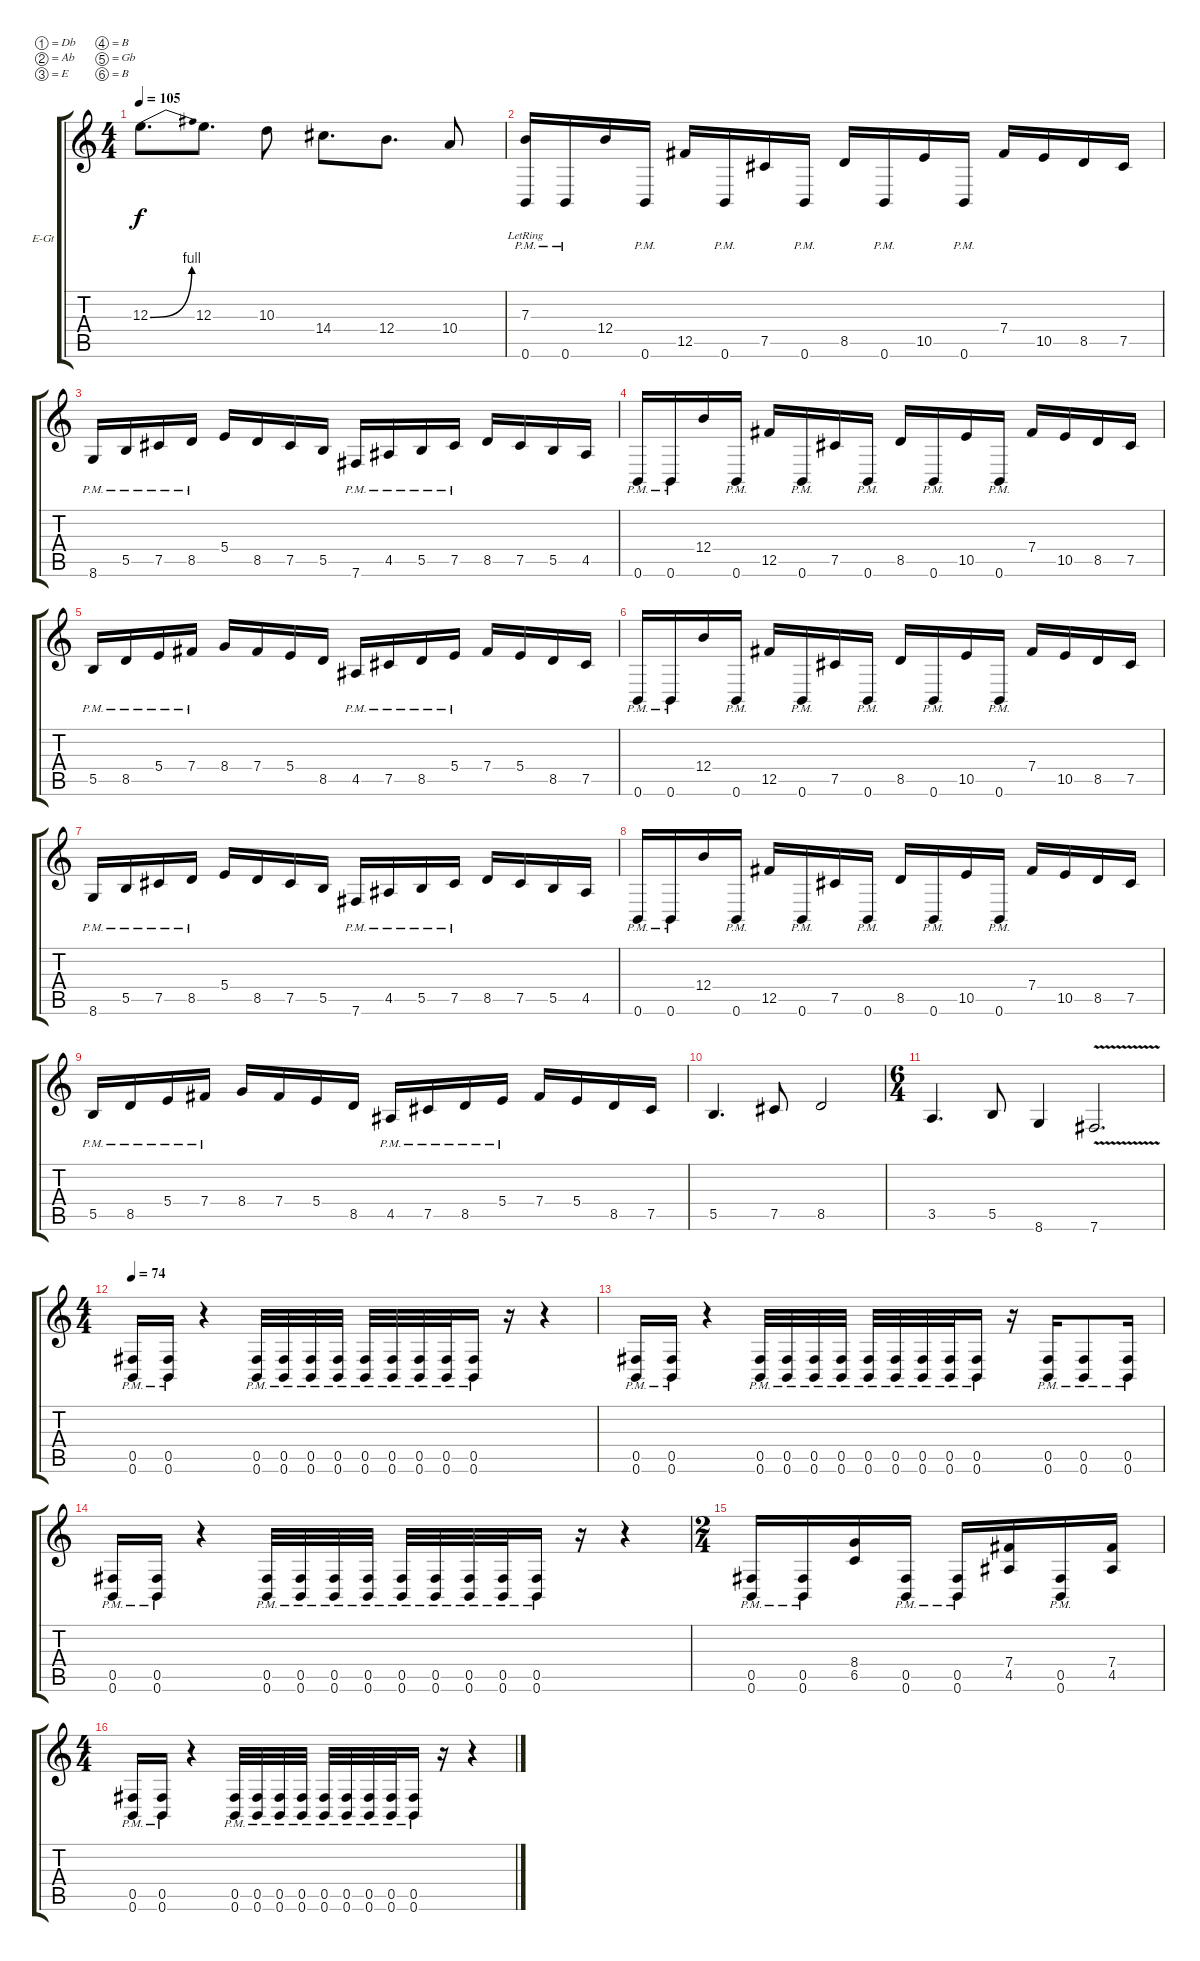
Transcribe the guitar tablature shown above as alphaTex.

\bracketExtendMode groupsimilarinstruments
\firstSystemTrackNameOrientation horizontal
\otherSystemsTrackNameOrientation horizontal
\track ("Ben Orum (Guitar)" "E-Gt") {instrument distortionguitar}
\staff {score tabs}
\tuning (Db4 Ab3 E3 B2 Gb2 B1)
\ts (4 4)
\tempo 105
\clef g2
\ks c
12.3{be (bend 0 0 60 4)}.8{d dy f} 12.3.8{d} 10.3.8 14.4.8{d} 12.4.8{d} 10.4.8 |
(7.3{lr} 0.6{pm}).16 0.6{pm}.16 12.4.16 0.6{pm}.16 12.5.16 0.6{pm}.16 7.5.16 0.6{pm}.16 8.5.16 0.6{pm}.16 10.5.16 0.6{pm}.16 7.4.16 10.5.16 8.5.16 7.5.16 |
8.6{pm}.16 5.5{pm}.16 7.5{pm}.16 8.5{pm}.16 5.4.16 8.5.16 7.5.16 5.5.16 7.6{pm}.16 4.5{pm}.16 5.5{pm}.16 7.5{pm}.16 8.5.16 7.5.16 5.5.16 4.5.16 |
0.6{pm}.16 0.6{pm}.16 12.4.16 0.6{pm}.16 12.5.16 0.6{pm}.16 7.5.16 0.6{pm}.16 8.5.16 0.6{pm}.16 10.5.16 0.6{pm}.16 7.4.16 10.5.16 8.5.16 7.5.16 |
5.5{pm}.16 8.5{pm}.16 5.4{pm}.16 7.4{pm}.16 8.4.16 7.4.16 5.4.16 8.5.16 4.5{pm}.16 7.5{pm}.16 8.5{pm}.16 5.4{pm}.16 7.4.16 5.4.16 8.5.16 7.5.16 |
0.6{pm}.16 0.6{pm}.16 12.4.16 0.6{pm}.16 12.5.16 0.6{pm}.16 7.5.16 0.6{pm}.16 8.5.16 0.6{pm}.16 10.5.16 0.6{pm}.16 7.4.16 10.5.16 8.5.16 7.5.16 |
8.6{pm}.16 5.5{pm}.16 7.5{pm}.16 8.5{pm}.16 5.4.16 8.5.16 7.5.16 5.5.16 7.6{pm}.16 4.5{pm}.16 5.5{pm}.16 7.5{pm}.16 8.5.16 7.5.16 5.5.16 4.5.16 |
0.6{pm}.16 0.6{pm}.16 12.4.16 0.6{pm}.16 12.5.16 0.6{pm}.16 7.5.16 0.6{pm}.16 8.5.16 0.6{pm}.16 10.5.16 0.6{pm}.16 7.4.16 10.5.16 8.5.16 7.5.16 |
5.5{pm}.16 8.5{pm}.16 5.4{pm}.16 7.4{pm}.16 8.4.16 7.4.16 5.4.16 8.5.16 4.5{pm}.16 7.5{pm}.16 8.5{pm}.16 5.4{pm}.16 7.4.16 5.4.16 8.5.16 7.5.16 |
5.5.4{d} 7.5.8 8.5.2 |
\ts (6 4)
\beaming (8 6 6)
3.5.4{d} 5.5.8 8.6.4 7.6{v}.2{d} |
\ts (4 4)
\beaming (8 2 2 2 2)
\tempo 74
(0.5{pm} 0.6{pm}).16 (0.5{pm} 0.6{pm}).16 r.4 (0.5{pm} 0.6{pm}).32 (0.5{pm} 0.6{pm}).32 (0.5{pm} 0.6{pm}).32 (0.5{pm} 0.6{pm}).32 (0.5{pm} 0.6{pm}).32 (0.5{pm} 0.6{pm}).32 (0.5{pm} 0.6{pm}).32 (0.5{pm} 0.6{pm}).32 (0.5{pm} 0.6{pm}).16 r.16 r.4 |
(0.5{pm} 0.6{pm}).16 (0.5{pm} 0.6{pm}).16 r.4 (0.5{pm} 0.6{pm}).32 (0.5{pm} 0.6{pm}).32 (0.5{pm} 0.6{pm}).32 (0.5{pm} 0.6{pm}).32 (0.5{pm} 0.6{pm}).32 (0.5{pm} 0.6{pm}).32 (0.5{pm} 0.6{pm}).32 (0.5{pm} 0.6{pm}).32 (0.5{pm} 0.6{pm}).16 r.16 (0.5{pm} 0.6{pm}).16 (0.5{pm} 0.6{pm}).8 (0.5{pm} 0.6{pm}).16 |
(0.5{pm} 0.6{pm}).16 (0.5{pm} 0.6{pm}).16 r.4 (0.5{pm} 0.6{pm}).32 (0.5{pm} 0.6{pm}).32 (0.5{pm} 0.6{pm}).32 (0.5{pm} 0.6{pm}).32 (0.5{pm} 0.6{pm}).32 (0.5{pm} 0.6{pm}).32 (0.5{pm} 0.6{pm}).32 (0.5{pm} 0.6{pm}).32 (0.5{pm} 0.6{pm}).16 r.16 r.4 |
\ts (2 4)
\beaming (8 2 2)
(0.5{pm} 0.6{pm}).16 (0.5{pm} 0.6{pm}).16 (8.4 6.5).16 (0.5{pm} 0.6{pm}).16 (0.5{pm} 0.6{pm}).16 (7.4 4.5).16 (0.5{pm} 0.6{pm}).16 (7.4 4.5).16 |
\ts (4 4)
\beaming (8 2 2 2 2)
(0.5{pm} 0.6{pm}).16 (0.5{pm} 0.6{pm}).16 r.4 (0.5{pm} 0.6{pm}).32 (0.5{pm} 0.6{pm}).32 (0.5{pm} 0.6{pm}).32 (0.5{pm} 0.6{pm}).32 (0.5{pm} 0.6{pm}).32 (0.5{pm} 0.6{pm}).32 (0.5{pm} 0.6{pm}).32 (0.5{pm} 0.6{pm}).32 (0.5{pm} 0.6{pm}).16 r.16 r.4
